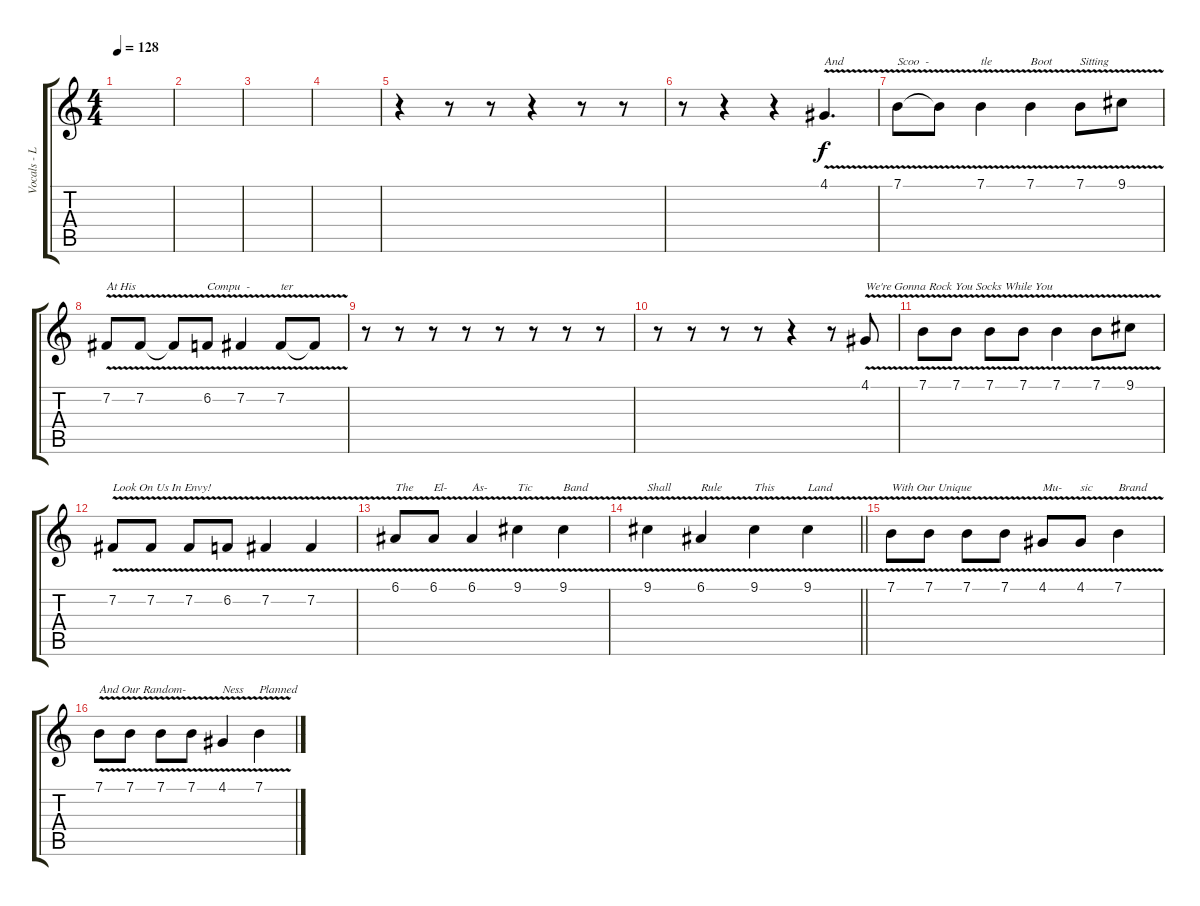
\track ("Vocals - Laura" "Vocals - L") {instrument acousticgrandpiano}
\staff {score tabs}
\tuning (E4 B3 G3 D3 A2 E2) {hide}
\ts (4 4)
\tempo 128
\clef g2
\ks c
|
|
|
|
r.4 r.8 r.8 r.4 r.8 r.8 |
r.8 r.4 r.4 4.1{v}.4{d txt "And"} |
7.1{v}.8{txt "Scoo  - "} 7.1{v t}.8 7.1{v}.4{txt "tle"} 7.1{v}.4{txt "Boot"} 7.1{v}.8{txt "Sitting"} 9.1{v}.8 |
7.2{v}.8{txt "At His"} 7.2{v}.8 7.2{v t}.8 6.2{v}.8{txt "Compu  - "} 7.2{v}.4 7.2{v}.8{txt "ter"} 7.2{v t}.8 |
r.8 r.8 r.8 r.8 r.8 r.8 r.8 r.8 |
r.8 r.8 r.8 r.8 r.4 r.8 4.1{v}.8{txt "We're Gonna Rock You Socks While You"} |
7.1{v}.8 7.1{v}.8 7.1{v}.8 7.1{v}.8 7.1{v}.4 7.1{v}.8 9.1{v}.8 |
7.2{v}.8{txt "Look On Us In Envy!"} 7.2{v}.8 7.2{v}.8 6.2{v}.8 7.2{v}.4 7.2{v}.4 |
6.1{v}.8{txt "The"} 6.1{v}.8{txt "El-"} 6.1{v}.4{txt "As-"} 9.1{v}.4{txt "Tic"} 9.1{v}.4{txt "Band"} |
\barLineRight lightlight
9.1{v}.4{txt "Shall"} 6.1{v}.4{txt "Rule"} 9.1{v}.4{txt "This"} 9.1{v}.4{txt "Land"} |
7.1{v}.8{txt "With Our Unique"} 7.1{v}.8 7.1{v}.8 7.1{v}.8 4.1{v}.8{txt "Mu-"} 4.1{v}.8{txt "sic"} 7.1{v}.4{txt "Brand"} |
7.1{v}.8{txt "And Our Random-"} 7.1{v}.8 7.1{v}.8 7.1{v}.8 4.1{v}.4{txt "Ness"} 7.1{v}.4{txt "Planned"}
